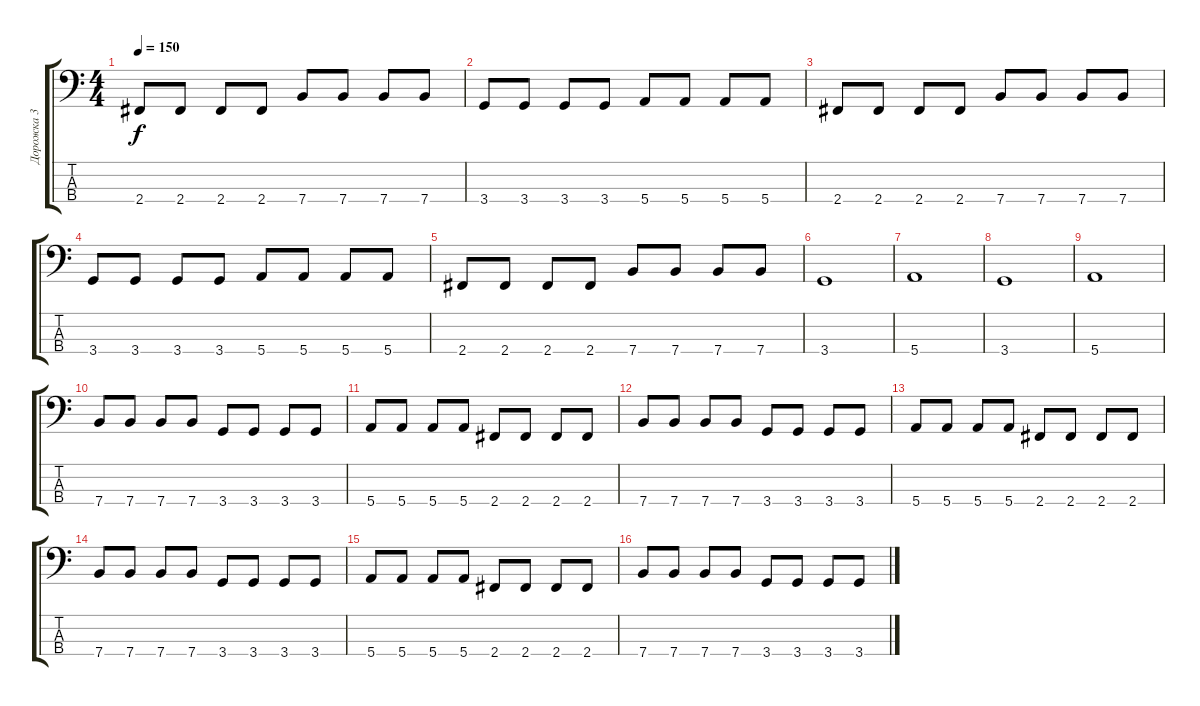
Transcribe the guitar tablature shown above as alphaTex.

\track ("Дорожка 3" "Дорожка 3") {instrument electricbassfinger}
\staff {score tabs}
\tuning (G2 D2 A1 E1) {hide}
\ts (4 4)
\tempo 150
\clef f4
\ks c
2.4.8{dy f} 2.4.8 2.4.8 2.4.8 7.4.8 7.4.8 7.4.8 7.4.8 |
3.4.8 3.4.8 3.4.8 3.4.8 5.4.8 5.4.8 5.4.8 5.4.8 |
2.4.8 2.4.8 2.4.8 2.4.8 7.4.8 7.4.8 7.4.8 7.4.8 |
3.4.8 3.4.8 3.4.8 3.4.8 5.4.8 5.4.8 5.4.8 5.4.8 |
2.4.8 2.4.8 2.4.8 2.4.8 7.4.8 7.4.8 7.4.8 7.4.8 |
3.4.1 |
5.4.1 |
3.4.1 |
5.4.1 |
7.4.8 7.4.8 7.4.8 7.4.8 3.4.8 3.4.8 3.4.8 3.4.8 |
5.4.8 5.4.8 5.4.8 5.4.8 2.4.8 2.4.8 2.4.8 2.4.8 |
7.4.8 7.4.8 7.4.8 7.4.8 3.4.8 3.4.8 3.4.8 3.4.8 |
5.4.8 5.4.8 5.4.8 5.4.8 2.4.8 2.4.8 2.4.8 2.4.8 |
7.4.8 7.4.8 7.4.8 7.4.8 3.4.8 3.4.8 3.4.8 3.4.8 |
5.4.8 5.4.8 5.4.8 5.4.8 2.4.8 2.4.8 2.4.8 2.4.8 |
7.4.8 7.4.8 7.4.8 7.4.8 3.4.8 3.4.8 3.4.8 3.4.8
